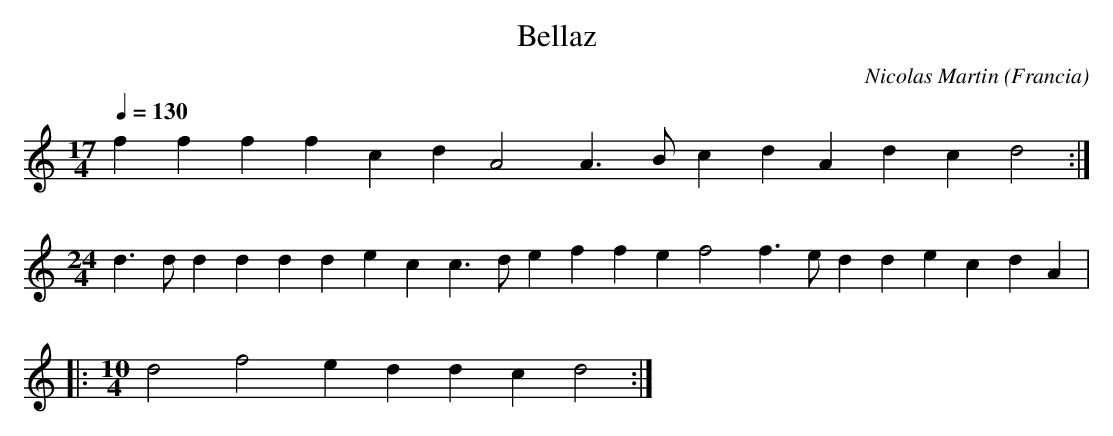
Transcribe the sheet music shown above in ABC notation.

X:1
T:Bellaz
C:Nicolas Martin
O:Francia
Q:1/4=130
V:1
M:17/4
L:1/8
K:C
f2 f2 f2 f2 c2 d2 A4 A3 B c2 d2 A2 d2 c2 d4 :|
M:24/4     %Meter
L:1/8     %
d3 d d2 d2 d2 d2 e2 c2 c3 d e2 f2 f2 e2 f4 f3 e d2 d2 e2 c2 d2 A2 |:
M:10/4     %Meter
L:1/8     %
d4 f4 e2 d2 d2 c2 d4 :|
     %End of file
